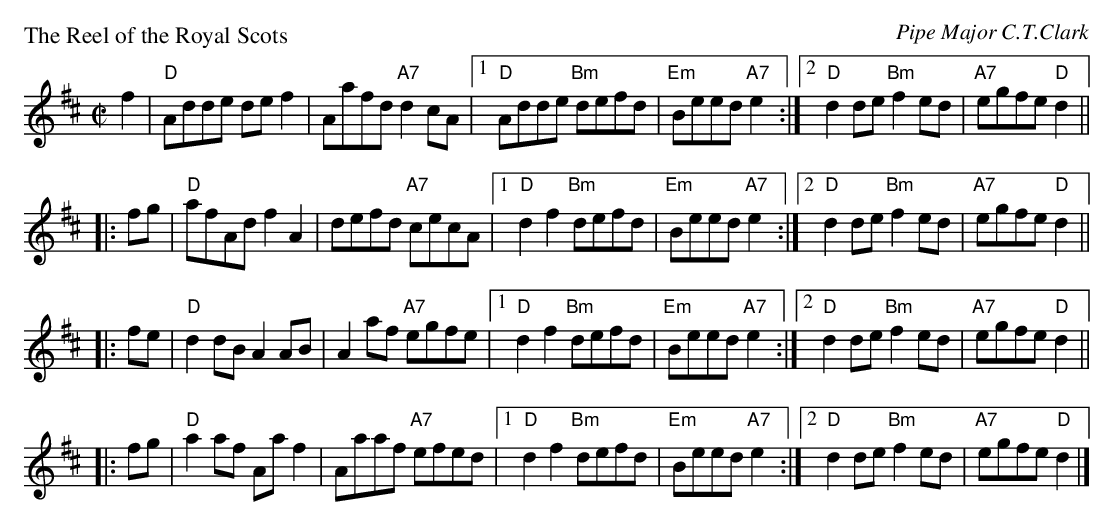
X:1
P: The Reel of the Royal Scots
C: Pipe Major C.T.Clark
M: C|
L: 1/8
K: D
   f2 | "D"Adde def2 | Aafd "A7"d2cA |1 "D"Adde "Bm"defd | "Em"Beed "A7"e2 :|2 "D"d2de "Bm"f2ed | "A7"egfe "D"d2 ||
|: fg | "D"afAd f2A2 | defd "A7"cecA |1 "D"d2f2 "Bm"defd | "Em"Beed "A7"e2 :|2 "D"d2de "Bm"f2ed | "A7"egfe "D"d2 ||
|: fe | "D"d2dB A2AB | A2af "A7"egfe |1 "D"d2f2 "Bm"defd | "Em"Beed "A7"e2 :|2 "D"d2de "Bm"f2ed | "A7"egfe "D"d2 ||
|: fg | "D"a2af Aaf2 | Aaaf "A7"efed |1 "D"d2f2 "Bm"defd | "Em"Beed "A7"e2 :|2 "D"d2de "Bm"f2ed | "A7"egfe "D"d2 |]
